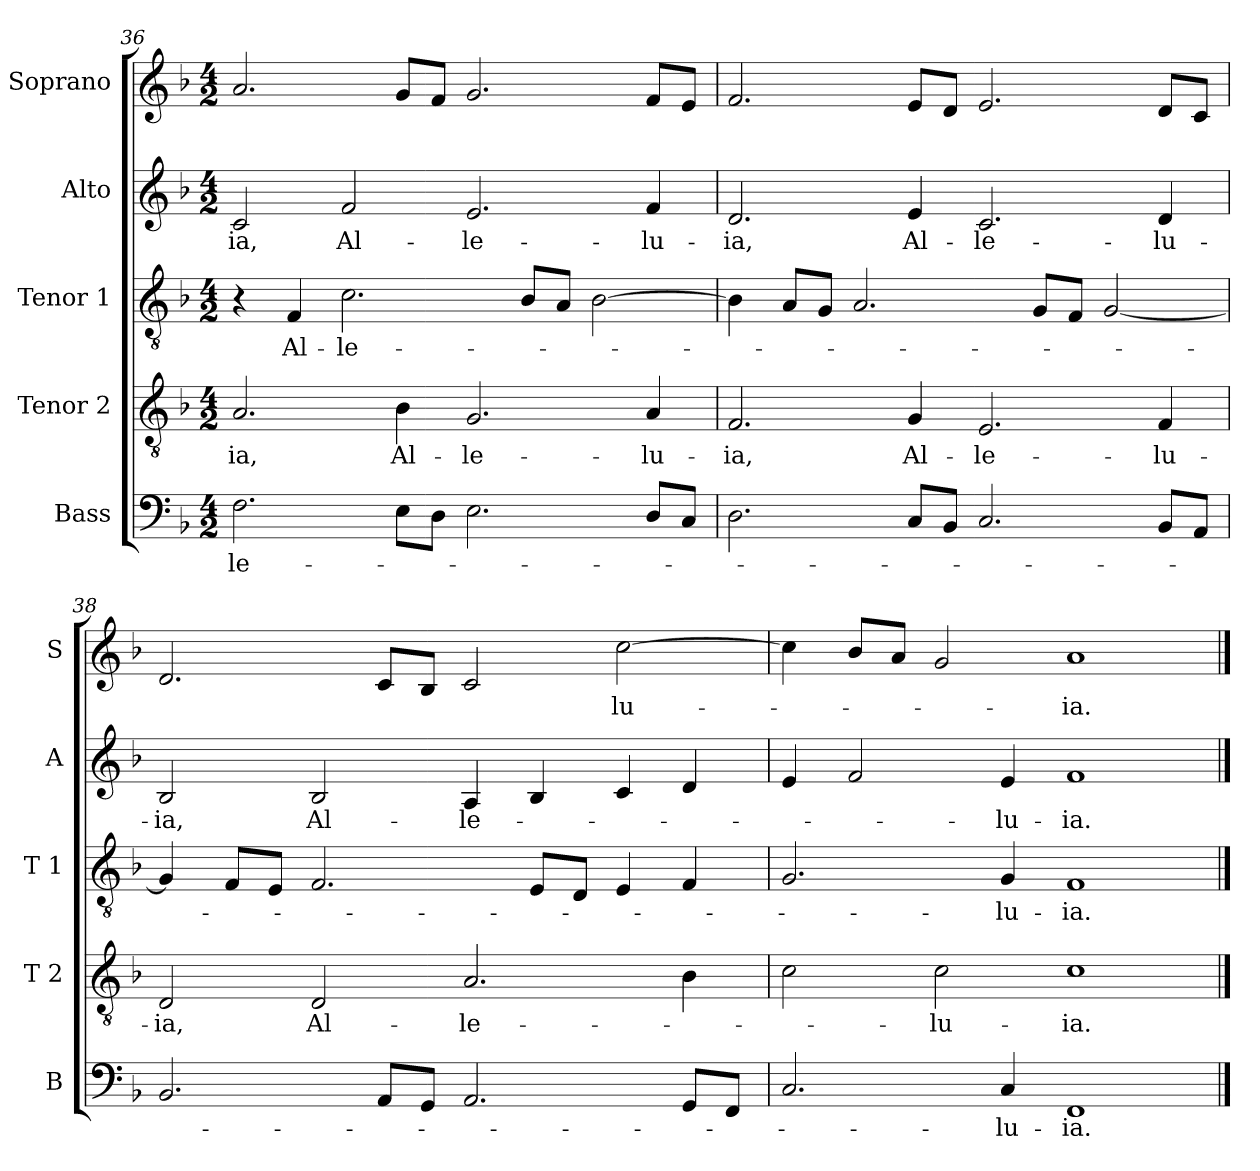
**kern	**text	**kern	**text	**kern	**text	**kern	**text	**kern	**text
*part5	*part5	*part4	*part4	*part3	*part3	*part2	*part2	*part1	*part1
*staff5	*staff5	*staff4	*staff4	*staff3	*staff3	*staff2	*staff2	*staff1	*staff1
*I"Bass	*	*I"Tenor 2	*	*I"Tenor 1	*	*I"Alto	*	*I"Soprano	*
*I'B	*	*I'T 2	*	*I'T 1	*	*I'A	*	*I'S	*
*clefF4	*	*clefGv2	*	*clefGv2	*	*clefG2	*	*clefG2	*
*k[b-]	*	*k[b-]	*	*k[b-]	*	*k[b-]	*	*k[b-]	*
*F:	*	*F:	*	*F:	*	*F:	*	*F:	*
*M4/2	*	*M4/2	*	*M4/2	*	*M4/2	*	*M4/2	*
=36	=36	=36	=36	=36	=36	=36	=36	=36	=36
!	!LO:LY:b	!	!LO:LY:b	!	!	!	!LO:LY:b	!	!
2.F\	-le-	2.A/	-ia,	4r	.	2c/	-ia,	2.a/	.
!	!	!	!	!	!LO:LY:b	!	!	!	!
.	.	.	.	4F/	Al-	.	.	.	.
!	!	!	!	!	!LO:LY:b	!	!LO:LY:b	!	!
.	.	.	.	2.c\	-le-	2f/	Al-	.	.
!	!	!	!LO:LY:b	!	!	!	!	!	!
8E\L	.	4B-\	Al-	.	.	.	.	8g/L	.
8D\J	.	.	.	.	.	.	.	8f/J	.
!	!	!	!LO:LY:b	!	!	!	!LO:LY:b	!	!
2.E\	.	2.G/	-le-	.	.	2.e/	-le-	2.g/	.
.	.	.	.	8B-/L	.	.	.	.	.
.	.	.	.	8A/J	.	.	.	.	.
.	.	.	.	[2B-\	.	.	.	.	.
!	!	!	!LO:LY:b	!	!	!	!LO:LY:b	!	!
8D/L	.	4A/	-lu-	.	.	4f/	-lu-	8f/L	.
8C/J	.	.	.	.	.	.	.	8e/J	.
=37	=37	=37	=37	=37	=37	=37	=37	=37	=37
!	!	!	!LO:LY:b	!	!	!	!LO:LY:b	!	!
2.D\	.	2.F/	-ia,	4B-\]	.	2.d/	-ia,	2.f/	.
.	.	.	.	8A/L	.	.	.	.	.
.	.	.	.	8G/J	.	.	.	.	.
.	.	.	.	2.A/	.	.	.	.	.
!	!	!	!LO:LY:b	!	!	!	!LO:LY:b	!	!
8C/L	.	4G/	Al-	.	.	4e/	Al-	8e/L	.
8BB-/J	.	.	.	.	.	.	.	8d/J	.
!	!	!	!LO:LY:b	!	!	!	!LO:LY:b	!	!
2.C/	.	2.E/	-le-	.	.	2.c/	-le-	2.e/	.
.	.	.	.	8G/L	.	.	.	.	.
.	.	.	.	8F/J	.	.	.	.	.
.	.	.	.	[2G/	.	.	.	.	.
!	!	!	!LO:LY:b	!	!	!	!LO:LY:b	!	!
8BB-/L	.	4F/	-lu-	.	.	4d/	-lu-	8d/L	.
8AA/J	.	.	.	.	.	.	.	8c/J	.
!!LO:LB:g=z
=38	=38	=38	=38	=38	=38	=38	=38	=38	=38
!	!	!	!LO:LY:b	!	!	!	!LO:LY:b	!	!
2.BB-/	.	2D/	-ia,	4G/]	.	2B-/	-ia,	2.d/	.
.	.	.	.	8F/L	.	.	.	.	.
.	.	.	.	8E/J	.	.	.	.	.
!	!	!	!LO:LY:b	!	!	!	!LO:LY:b	!	!
.	.	2D/	Al-	2.F/	.	2B-/	Al-	.	.
8AA/L	.	.	.	.	.	.	.	8c/L	.
8GG/J	.	.	.	.	.	.	.	8B-/J	.
!	!	!	!LO:LY:b	!	!	!	!LO:LY:b	!	!
2.AA/	.	2.A/	-le-	.	.	4A/	-le-	2c/	.
.	.	.	.	8E/L	.	4B-/	.	.	.
.	.	.	.	8D/J	.	.	.	.	.
!	!	!	!	!	!	!	!	!	!LO:LY:b
.	.	.	.	4E/	.	4c/	.	[2cc\	-lu-
8GG/L	.	4B-\	.	4F/	.	4d/	.	.	.
8FF/J	.	.	.	.	.	.	.	.	.
=39	=39	=39	=39	=39	=39	=39	=39	=39	=39
2.C/	.	2c\	.	2.G/	.	4e/	.	4cc\]	.
.	.	.	.	.	.	2f/	.	8b-/L	.
.	.	.	.	.	.	.	.	8a/J	.
!	!	!	!LO:LY:b	!	!	!	!	!	!
.	.	2c\	-lu-	.	.	.	.	2g/	.
!	!LO:LY:b	!	!	!	!LO:LY:b	!	!LO:LY:b	!	!
4C/	-lu-	.	.	4G/	-lu-	4e/	-lu-	.	.
!	!LO:LY:b	!	!LO:LY:b	!	!LO:LY:b	!	!LO:LY:b	!	!LO:LY:b
1FF	-ia.	1c	-ia.	1F	-ia.	1f	-ia.	1a	-ia.
==	==	==	==	==	==	==	==	==	==
*-	*-	*-	*-	*-	*-	*-	*-	*-	*-
